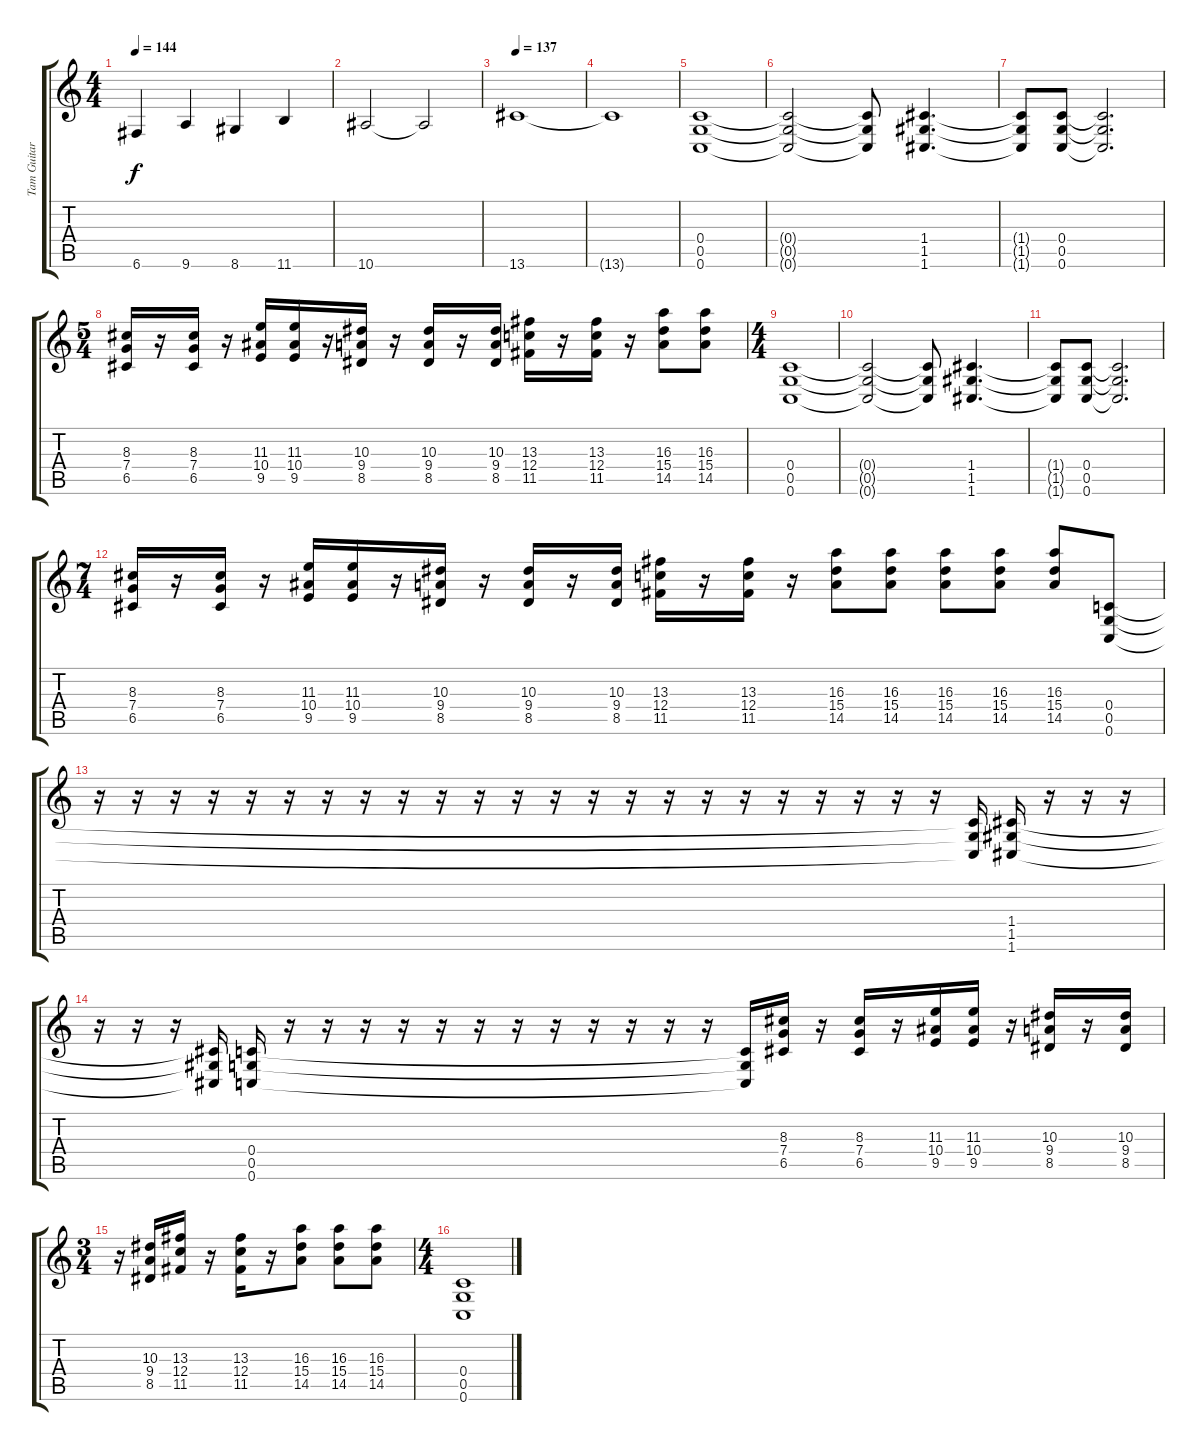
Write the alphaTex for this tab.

\track ("Tam Guitar" "Tam Guitar") {instrument overdrivenguitar}
\staff {score tabs}
\tuning (D4 A3 F3 C3 G2 C2) {hide}
\ts (4 4)
\tempo 144
\clef g2
\ks c
6.6.4{dy f} 9.6.4 8.6.4 11.6.4 |
10.6.2 10.6{t}.2 |
\tempo 137
13.6.1 |
13.6{t}.1 |
(0.4 0.5 0.6).1 |
(0.4{t} 0.5{t} 0.6{t}).2 (0.4{t} 0.5{t} 0.6{t}).8 (1.4 1.5 1.6).4{d} |
(1.4{t} 1.5{t} 1.6{t}).8 (0.4 0.5 0.6).8 (0.4{t} 0.5{t} 0.6{t}).2{d} |
\ts (5 4)
(8.3 7.4 6.5).16 r.16 (8.3 7.4 6.5).16 r.16 (11.3 10.4 9.5).16 (11.3 10.4 9.5).16 r.16 (10.3 9.4 8.5).16 r.16 (10.3 9.4 8.5).16 r.16 (10.3 9.4 8.5).16 (13.3 12.4 11.5).16 r.16 (13.3 12.4 11.5).16 r.16 (16.3 15.4 14.5).8 (16.3 15.4 14.5).8 |
\ts (4 4)
(0.4 0.5 0.6).1 |
(0.4{t} 0.5{t} 0.6{t}).2 (0.4{t} 0.5{t} 0.6{t}).8 (1.4 1.5 1.6).4{d} |
(1.4{t} 1.5{t} 1.6{t}).8 (0.4 0.5 0.6).8 (0.4{t} 0.5{t} 0.6{t}).2{d} |
\ts (7 4)
(8.3 7.4 6.5).16 r.16 (8.3 7.4 6.5).16 r.16 (11.3 10.4 9.5).16 (11.3 10.4 9.5).16 r.16 (10.3 9.4 8.5).16 r.16 (10.3 9.4 8.5).16 r.16 (10.3 9.4 8.5).16 (13.3 12.4 11.5).16 r.16 (13.3 12.4 11.5).16 r.16 (16.3 15.4 14.5).8 (16.3 15.4 14.5).8 (16.3 15.4 14.5).8 (16.3 15.4 14.5).8 (16.3 15.4 14.5).8 (0.4 0.5 0.6).8 |
r.16 r.16 r.16 r.16 r.16 r.16 r.16 r.16 r.16 r.16 r.16 r.16 r.16 r.16 r.16 r.16 r.16 r.16 r.16 r.16 r.16 r.16 r.16 (0.4{t} 0.5{t} 0.6{t}).16 (1.4 1.5 1.6).16 r.16 r.16 r.16 |
r.16 r.16 r.16 (1.4{t} 1.5{t} 1.6{t}).16 (0.4 0.5 0.6).16 r.16 r.16 r.16 r.16 r.16 r.16 r.16 r.16 r.16 r.16 r.16 r.16 (0.4{t} 0.5{t} 0.6{t}).16 (8.3 7.4 6.5).16 r.16 (8.3 7.4 6.5).16 r.16 (11.3 10.4 9.5).16 (11.3 10.4 9.5).16 r.16 (10.3 9.4 8.5).16 r.16 (10.3 9.4 8.5).16 |
\ts (3 4)
r.16 (10.3 9.4 8.5).16 (13.3 12.4 11.5).16 r.16 (13.3 12.4 11.5).16 r.16 (16.3 15.4 14.5).8 (16.3 15.4 14.5).8 (16.3 15.4 14.5).8 |
\ts (4 4)
(0.4 0.5 0.6).1
